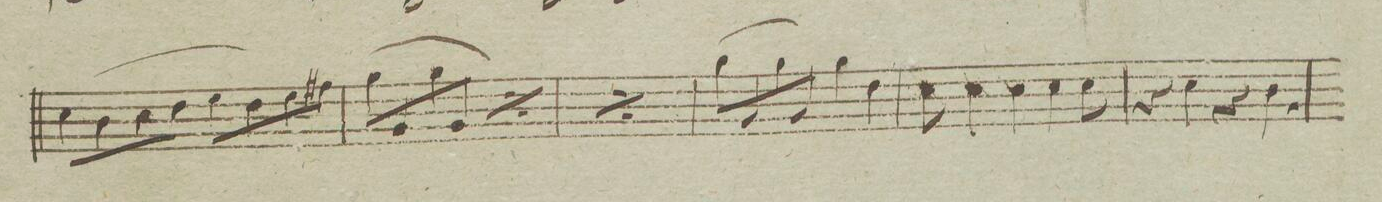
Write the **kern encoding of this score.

**kern	**dynam
*I"Violino. 2do	*
*clefG2	*
*k[]	*
*met(c|)	*
*M2/2	*
(8cc\L	.
8b\	.
8cc\	.
8dd\J	.
8ee\L	.
8dd\)	.
8ee\	.
8ff#X\J	.
=136	=136
*Xtremolo	*
(8ggL\	.
8g/	.
8gg\	.
8gJ/)	.
*rep	*
(8ggL\	.
8g/	.
8gg\	.
8gJ/)	.
*Xrep	*
=137	=137
*rep	*
(8gg\L	.
8g/	.
8gg\	.
8g/J)	.
(8gg\L	.
8g/	.
8gg\	.
8g/J)	.
*Xrep	*
=138	=138
(8ggL\	.
8g/	.
8gg\	.
8gJ/)	.
4gg\	.
4dd\	.
=139	=139
8cc\	.
4cc\	.
4cc\	.
4cc\	.
8cc\	.
=140	=140
4r	.
4cc\	.
4r	.
4b\	.
=141	=141
*-	*-
